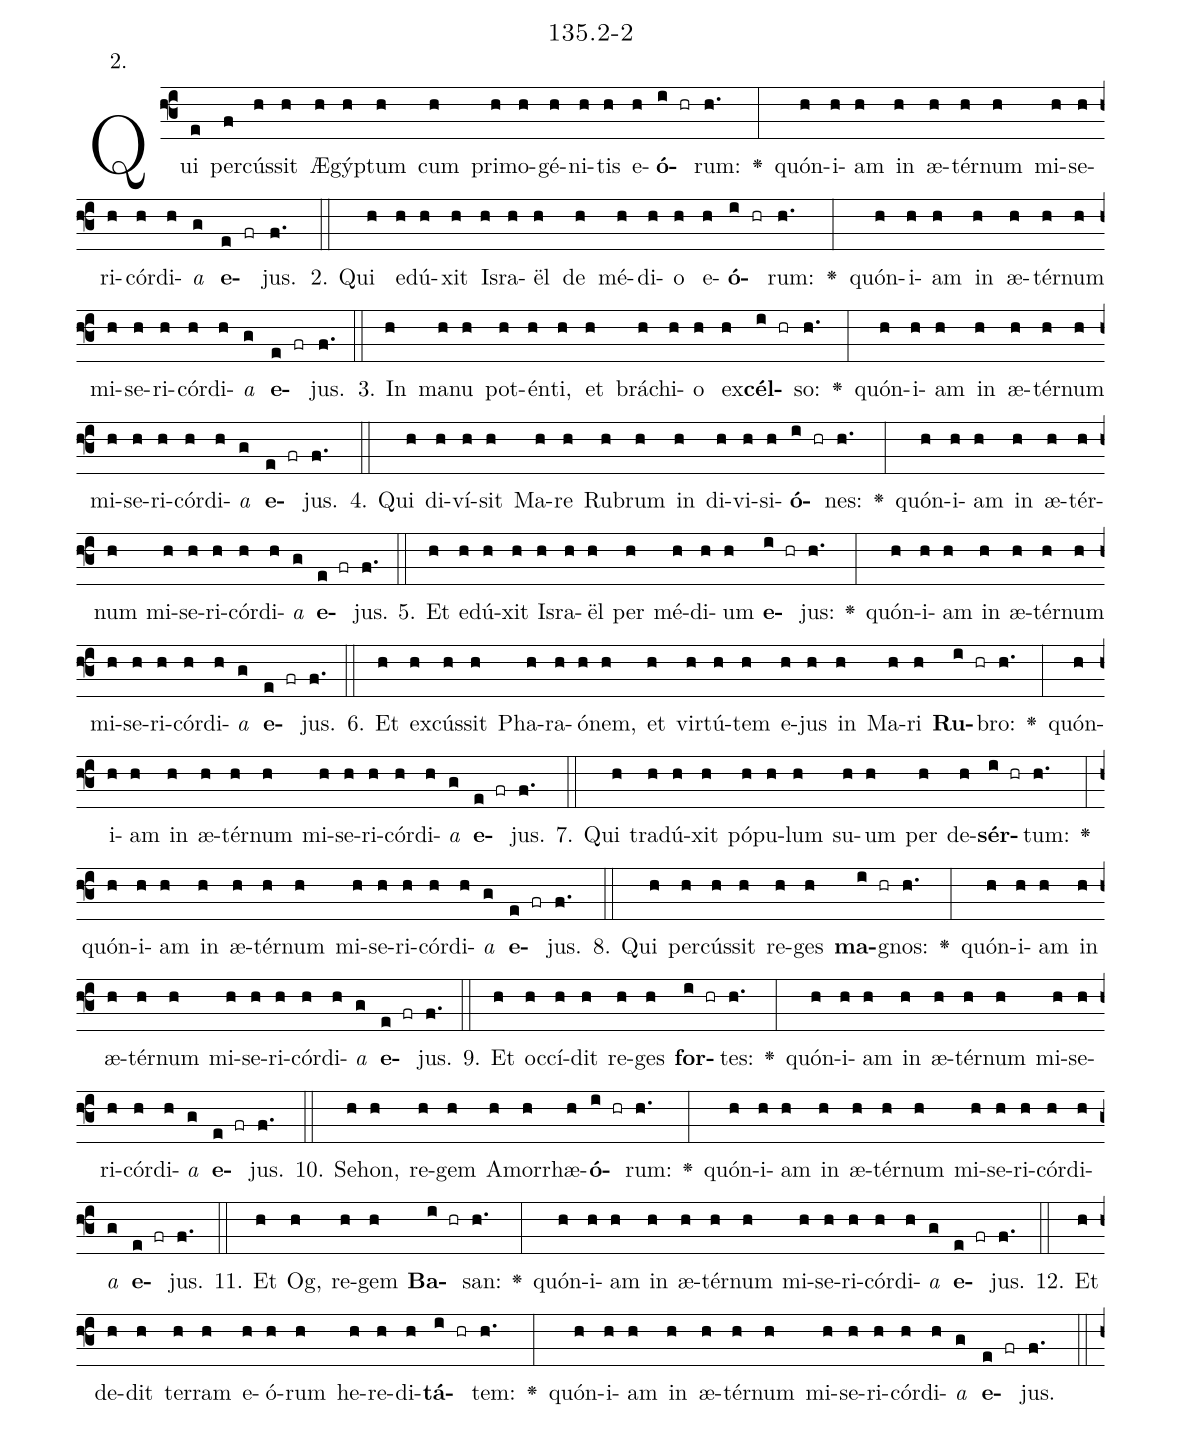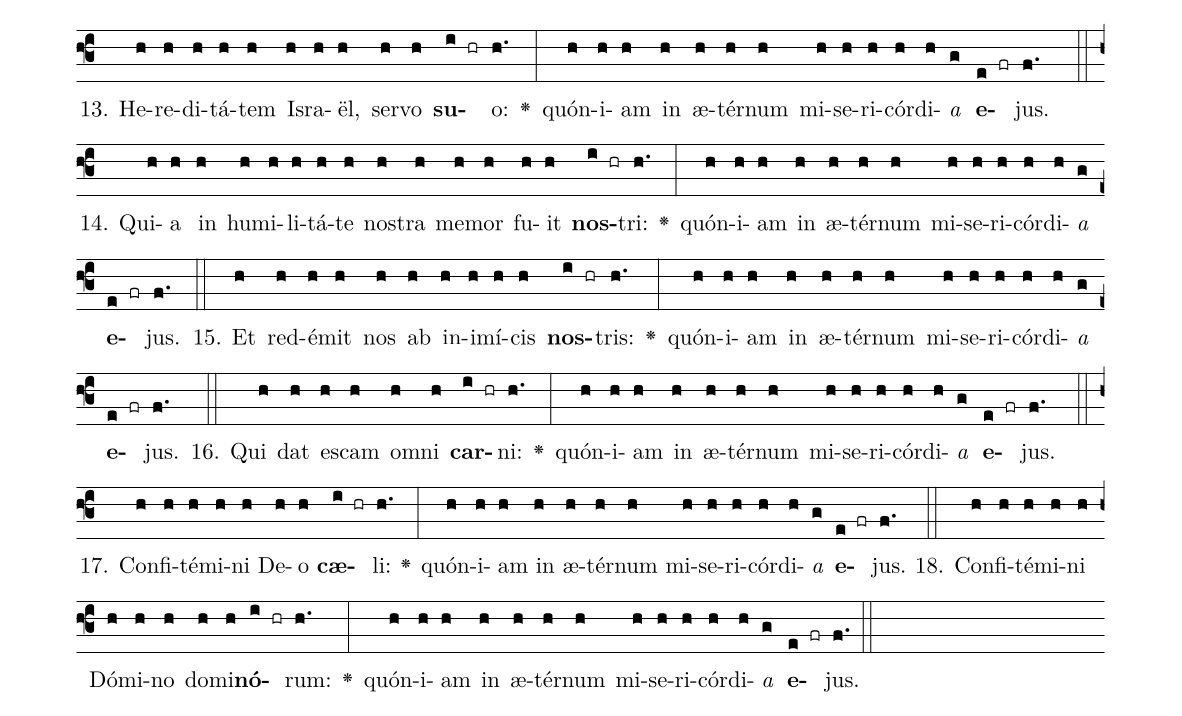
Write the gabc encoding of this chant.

name: 135.2-2;
annotation: 2.;
%%
(f3)Qui(e) per(f)cús(h)sit(h) Æ(h)gýp(h)tum(h) cum(h) pri(h)mo(h)gé(h)ni(h)tis(h) e(h)<b>ó</b>(i hr)rum:(h.) <v>\greheightstar</v>(:) quón(h)i(h)am(h) in(h) æ(h)tér(h)num(h) mi(h)se(h)ri(h)cór(h)di(h)<i>a</i>(g) <b>e</b>(e fr)jus.(f.) (::)
2. Qui(h) e(h)dú(h)xit(h) Is(h)ra(h)ël(h) de(h) mé(h)di(h)o(h) e(h)<b>ó</b>(i hr)rum:(h.) <v>\greheightstar</v>(:) quón(h)i(h)am(h) in(h) æ(h)tér(h)num(h) mi(h)se(h)ri(h)cór(h)di(h)<i>a</i>(g) <b>e</b>(e fr)jus.(f.) (::)
3. In(h) ma(h)nu(h) pot(h)én(h)ti,(h) et(h) brá(h)chi(h)o(h) ex(h)<b>cél</b>(i hr)so:(h.) <v>\greheightstar</v>(:) quón(h)i(h)am(h) in(h) æ(h)tér(h)num(h) mi(h)se(h)ri(h)cór(h)di(h)<i>a</i>(g) <b>e</b>(e fr)jus.(f.) (::)
4. Qui(h) di(h)ví(h)sit(h) Ma(h)re(h) Ru(h)brum(h) in(h) di(h)vi(h)si(h)<b>ó</b>(i hr)nes:(h.) <v>\greheightstar</v>(:) quón(h)i(h)am(h) in(h) æ(h)tér(h)num(h) mi(h)se(h)ri(h)cór(h)di(h)<i>a</i>(g) <b>e</b>(e fr)jus.(f.) (::)
5. Et(h) e(h)dú(h)xit(h) Is(h)ra(h)ël(h) per(h) mé(h)di(h)um(h) <b>e</b>(i hr)jus:(h.) <v>\greheightstar</v>(:) quón(h)i(h)am(h) in(h) æ(h)tér(h)num(h) mi(h)se(h)ri(h)cór(h)di(h)<i>a</i>(g) <b>e</b>(e fr)jus.(f.) (::)
6. Et(h) ex(h)cús(h)sit(h) Pha(h)ra(h)ó(h)nem,(h) et(h) vir(h)tú(h)tem(h) e(h)jus(h) in(h) Ma(h)ri(h) <b>Ru</b>(i hr)bro:(h.) <v>\greheightstar</v>(:) quón(h)i(h)am(h) in(h) æ(h)tér(h)num(h) mi(h)se(h)ri(h)cór(h)di(h)<i>a</i>(g) <b>e</b>(e fr)jus.(f.) (::)
7. Qui(h) tra(h)dú(h)xit(h) pó(h)pu(h)lum(h) su(h)um(h) per(h) de(h)<b>sér</b>(i hr)tum:(h.) <v>\greheightstar</v>(:) quón(h)i(h)am(h) in(h) æ(h)tér(h)num(h) mi(h)se(h)ri(h)cór(h)di(h)<i>a</i>(g) <b>e</b>(e fr)jus.(f.) (::)
8. Qui(h) per(h)cús(h)sit(h) re(h)ges(h) <b>ma</b>(i hr)gnos:(h.) <v>\greheightstar</v>(:) quón(h)i(h)am(h) in(h) æ(h)tér(h)num(h) mi(h)se(h)ri(h)cór(h)di(h)<i>a</i>(g) <b>e</b>(e fr)jus.(f.) (::)
9. Et(h) oc(h)cí(h)dit(h) re(h)ges(h) <b>for</b>(i hr)tes:(h.) <v>\greheightstar</v>(:) quón(h)i(h)am(h) in(h) æ(h)tér(h)num(h) mi(h)se(h)ri(h)cór(h)di(h)<i>a</i>(g) <b>e</b>(e fr)jus.(f.) (::)
10. Se(h)hon,(h) re(h)gem(h) A(h)mor(h)rhæ(h)<b>ó</b>(i hr)rum:(h.) <v>\greheightstar</v>(:) quón(h)i(h)am(h) in(h) æ(h)tér(h)num(h) mi(h)se(h)ri(h)cór(h)di(h)<i>a</i>(g) <b>e</b>(e fr)jus.(f.) (::)
11. Et(h) Og,(h) re(h)gem(h) <b>Ba</b>(i hr)san:(h.) <v>\greheightstar</v>(:) quón(h)i(h)am(h) in(h) æ(h)tér(h)num(h) mi(h)se(h)ri(h)cór(h)di(h)<i>a</i>(g) <b>e</b>(e fr)jus.(f.) (::)
12. Et(h) de(h)dit(h) ter(h)ram(h) e(h)ó(h)rum(h) he(h)re(h)di(h)<b>tá</b>(i hr)tem:(h.) <v>\greheightstar</v>(:) quón(h)i(h)am(h) in(h) æ(h)tér(h)num(h) mi(h)se(h)ri(h)cór(h)di(h)<i>a</i>(g) <b>e</b>(e fr)jus.(f.) (::)
13. He(h)re(h)di(h)tá(h)tem(h) Is(h)ra(h)ël,(h) ser(h)vo(h) <b>su</b>(i hr)o:(h.) <v>\greheightstar</v>(:) quón(h)i(h)am(h) in(h) æ(h)tér(h)num(h) mi(h)se(h)ri(h)cór(h)di(h)<i>a</i>(g) <b>e</b>(e fr)jus.(f.) (::)
14. Qui(h)a(h) in(h) hu(h)mi(h)li(h)tá(h)te(h) nos(h)tra(h) me(h)mor(h) fu(h)it(h) <b>nos</b>(i hr)tri:(h.) <v>\greheightstar</v>(:) quón(h)i(h)am(h) in(h) æ(h)tér(h)num(h) mi(h)se(h)ri(h)cór(h)di(h)<i>a</i>(g) <b>e</b>(e fr)jus.(f.) (::)
15. Et(h) red(h)é(h)mit(h) nos(h) ab(h) in(h)i(h)mí(h)cis(h) <b>nos</b>(i hr)tris:(h.) <v>\greheightstar</v>(:) quón(h)i(h)am(h) in(h) æ(h)tér(h)num(h) mi(h)se(h)ri(h)cór(h)di(h)<i>a</i>(g) <b>e</b>(e fr)jus.(f.) (::)
16. Qui(h) dat(h) es(h)cam(h) om(h)ni(h) <b>car</b>(i hr)ni:(h.) <v>\greheightstar</v>(:) quón(h)i(h)am(h) in(h) æ(h)tér(h)num(h) mi(h)se(h)ri(h)cór(h)di(h)<i>a</i>(g) <b>e</b>(e fr)jus.(f.) (::)
17. Con(h)fi(h)té(h)mi(h)ni(h) De(h)o(h) <b>cæ</b>(i hr)li:(h.) <v>\greheightstar</v>(:) quón(h)i(h)am(h) in(h) æ(h)tér(h)num(h) mi(h)se(h)ri(h)cór(h)di(h)<i>a</i>(g) <b>e</b>(e fr)jus.(f.) (::)
18. Con(h)fi(h)té(h)mi(h)ni(h) Dó(h)mi(h)no(h) do(h)mi(h)<b>nó</b>(i hr)rum:(h.) <v>\greheightstar</v>(:) quón(h)i(h)am(h) in(h) æ(h)tér(h)num(h) mi(h)se(h)ri(h)cór(h)di(h)<i>a</i>(g) <b>e</b>(e fr)jus.(f.) (::)
